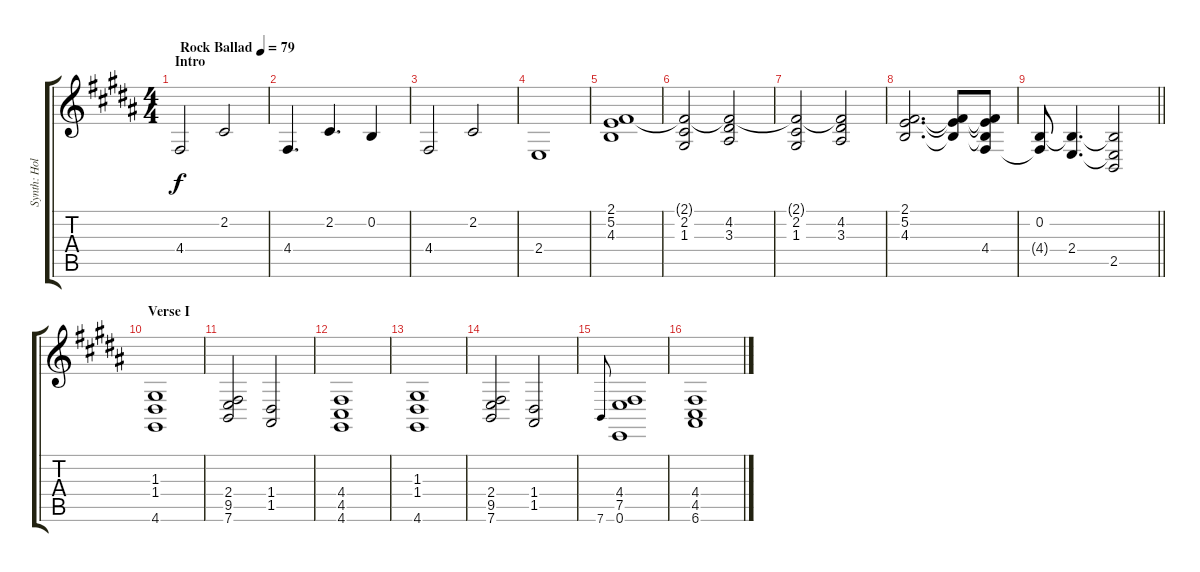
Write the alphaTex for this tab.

\track ("Synth: Holly" "Synth: Hol") {instrument pad1newage}
\staff {score tabs}
\tuning (E4 B3 G3 D3 A2 E2) {hide}
\ts (4 4)
\section ("" "Intro")
\tempo (79 "Rock Ballad")
\clef g2
\ks b
4.4.2{dy f instrument pad1newage} 2.2.2 |
4.4.4{d} 2.2.4{d} 0.2.4 |
4.4.2 2.2.2 |
2.4.1 |
(2.1 5.2 4.3).1 |
(2.1{t} 2.2 1.3).2 (2.1{t} 4.2 3.3).2 |
(2.1{t} 2.2 1.3).2 (2.1{t} 4.2 3.3).2 |
(2.1 5.2 4.3).2{d} (2.1{t} 5.2{t} 4.3{t}).8 (2.1{t} 5.2{t} 4.3{t} 4.4).8 |
\barLineRight lightlight
(0.2 4.4{t}).8 (0.2{t} 2.4).4{d} (0.2{t} 2.4{t} 2.5).2 |
\section ("" "Verse I")
(1.3 1.4 4.6).1 |
(2.4 9.5 7.6).2 (1.4 1.5).2 |
(4.4 4.5 4.6).1 |
(1.3 1.4 4.6).1 |
(2.4 9.5 7.6).2 (1.4 1.5).2 |
7.6.8{gr onbeat} (4.4 7.5 0.6).1 |
(4.4 4.5 6.6).1
